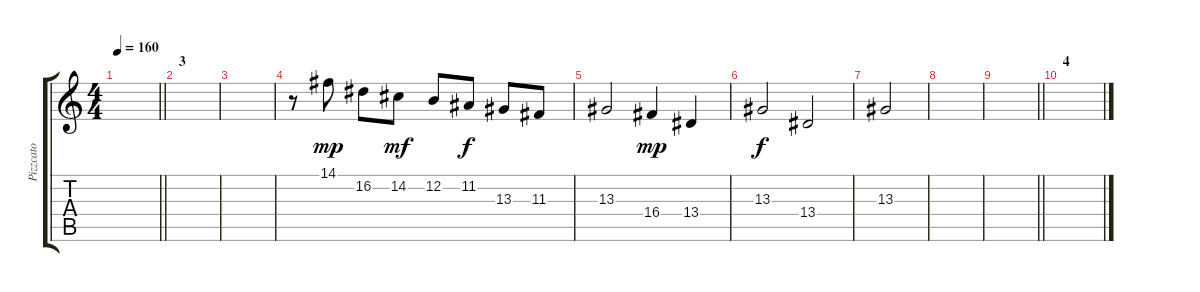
\track ("Pizzcato" "Pizzcato") {instrument pizzicatostrings}
\staff {score tabs}
\tuning (E4 B3 G3 D3 A2 E2) {hide}
\ts (4 4)
\tempo 160
\clef g2
\barLineRight lightlight
\ks c
|
\section ("" "3")
|
|
r.8 14.1.8{dy mp} 16.2.8 14.2.8{dy mf} 12.2.8 11.2.8{dy f} 13.3.8 11.3.8 |
13.3.2 16.4.4{dy mp} 13.4.4 |
13.3.2{dy f} 13.4.2 |
13.3.2 |
|
\barLineRight lightlight
|
\section ("" "4")
